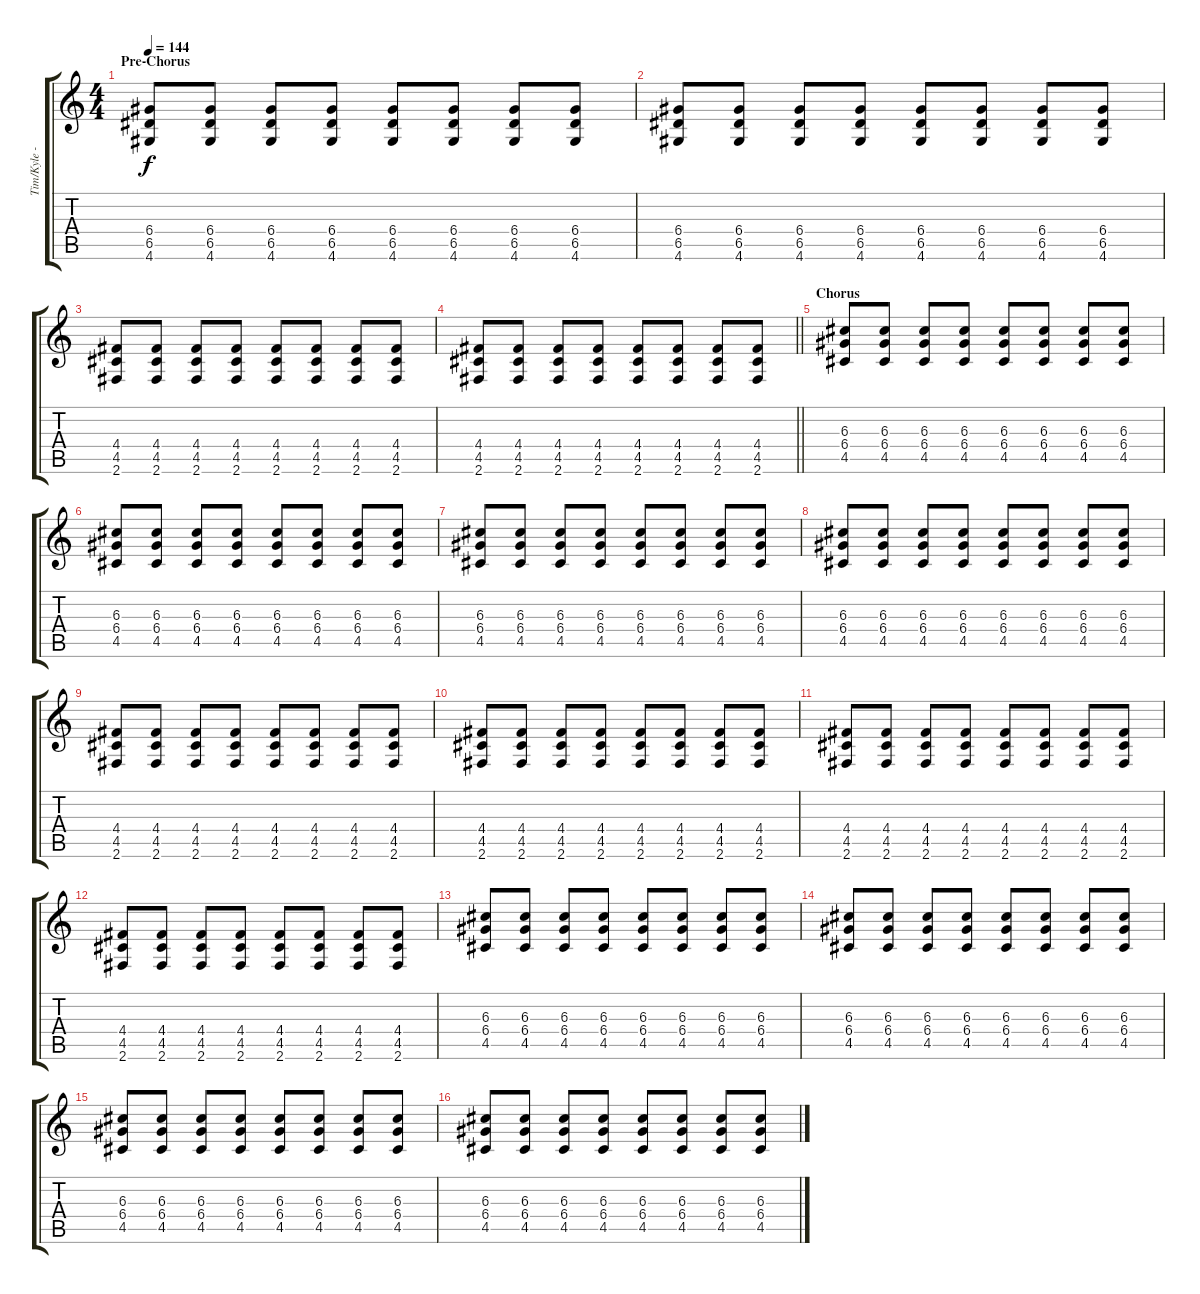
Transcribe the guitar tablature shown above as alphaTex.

\track ("Tim/Kyle - Guitar" "Tim/Kyle -") {instrument distortionguitar}
\staff {score tabs}
\tuning (E4 B3 G3 D3 A2 E2) {hide}
\ts (4 4)
\section ("" "Pre-Chorus")
\tempo 144
\clef g2
\ks c
(6.4 6.5 4.6).8{dy f} (6.4 6.5 4.6).8 (6.4 6.5 4.6).8 (6.4 6.5 4.6).8 (6.4 6.5 4.6).8 (6.4 6.5 4.6).8 (6.4 6.5 4.6).8 (6.4 6.5 4.6).8 |
(6.4 6.5 4.6).8 (6.4 6.5 4.6).8 (6.4 6.5 4.6).8 (6.4 6.5 4.6).8 (6.4 6.5 4.6).8 (6.4 6.5 4.6).8 (6.4 6.5 4.6).8 (6.4 6.5 4.6).8 |
(4.4 4.5 2.6).8 (4.4 4.5 2.6).8 (4.4 4.5 2.6).8 (4.4 4.5 2.6).8 (4.4 4.5 2.6).8 (4.4 4.5 2.6).8 (4.4 4.5 2.6).8 (4.4 4.5 2.6).8 |
\barLineRight lightlight
(4.4 4.5 2.6).8 (4.4 4.5 2.6).8 (4.4 4.5 2.6).8 (4.4 4.5 2.6).8 (4.4 4.5 2.6).8 (4.4 4.5 2.6).8 (4.4 4.5 2.6).8 (4.4 4.5 2.6).8 |
\section ("" "Chorus")
(6.3 6.4 4.5).8 (6.3 6.4 4.5).8 (6.3 6.4 4.5).8 (6.3 6.4 4.5).8 (6.3 6.4 4.5).8 (6.3 6.4 4.5).8 (6.3 6.4 4.5).8 (6.3 6.4 4.5).8 |
(6.3 6.4 4.5).8 (6.3 6.4 4.5).8 (6.3 6.4 4.5).8 (6.3 6.4 4.5).8 (6.3 6.4 4.5).8 (6.3 6.4 4.5).8 (6.3 6.4 4.5).8 (6.3 6.4 4.5).8 |
(6.3 6.4 4.5).8 (6.3 6.4 4.5).8 (6.3 6.4 4.5).8 (6.3 6.4 4.5).8 (6.3 6.4 4.5).8 (6.3 6.4 4.5).8 (6.3 6.4 4.5).8 (6.3 6.4 4.5).8 |
(6.3 6.4 4.5).8 (6.3 6.4 4.5).8 (6.3 6.4 4.5).8 (6.3 6.4 4.5).8 (6.3 6.4 4.5).8 (6.3 6.4 4.5).8 (6.3 6.4 4.5).8 (6.3 6.4 4.5).8 |
(4.4 4.5 2.6).8 (4.4 4.5 2.6).8 (4.4 4.5 2.6).8 (4.4 4.5 2.6).8 (4.4 4.5 2.6).8 (4.4 4.5 2.6).8 (4.4 4.5 2.6).8 (4.4 4.5 2.6).8 |
(4.4 4.5 2.6).8 (4.4 4.5 2.6).8 (4.4 4.5 2.6).8 (4.4 4.5 2.6).8 (4.4 4.5 2.6).8 (4.4 4.5 2.6).8 (4.4 4.5 2.6).8 (4.4 4.5 2.6).8 |
(4.4 4.5 2.6).8 (4.4 4.5 2.6).8 (4.4 4.5 2.6).8 (4.4 4.5 2.6).8 (4.4 4.5 2.6).8 (4.4 4.5 2.6).8 (4.4 4.5 2.6).8 (4.4 4.5 2.6).8 |
(4.4 4.5 2.6).8 (4.4 4.5 2.6).8 (4.4 4.5 2.6).8 (4.4 4.5 2.6).8 (4.4 4.5 2.6).8 (4.4 4.5 2.6).8 (4.4 4.5 2.6).8 (4.4 4.5 2.6).8 |
(6.3 6.4 4.5).8 (6.3 6.4 4.5).8 (6.3 6.4 4.5).8 (6.3 6.4 4.5).8 (6.3 6.4 4.5).8 (6.3 6.4 4.5).8 (6.3 6.4 4.5).8 (6.3 6.4 4.5).8 |
(6.3 6.4 4.5).8 (6.3 6.4 4.5).8 (6.3 6.4 4.5).8 (6.3 6.4 4.5).8 (6.3 6.4 4.5).8 (6.3 6.4 4.5).8 (6.3 6.4 4.5).8 (6.3 6.4 4.5).8 |
(6.3 6.4 4.5).8 (6.3 6.4 4.5).8 (6.3 6.4 4.5).8 (6.3 6.4 4.5).8 (6.3 6.4 4.5).8 (6.3 6.4 4.5).8 (6.3 6.4 4.5).8 (6.3 6.4 4.5).8 |
(6.3 6.4 4.5).8 (6.3 6.4 4.5).8 (6.3 6.4 4.5).8 (6.3 6.4 4.5).8 (6.3 6.4 4.5).8 (6.3 6.4 4.5).8 (6.3 6.4 4.5).8 (6.3 6.4 4.5).8
